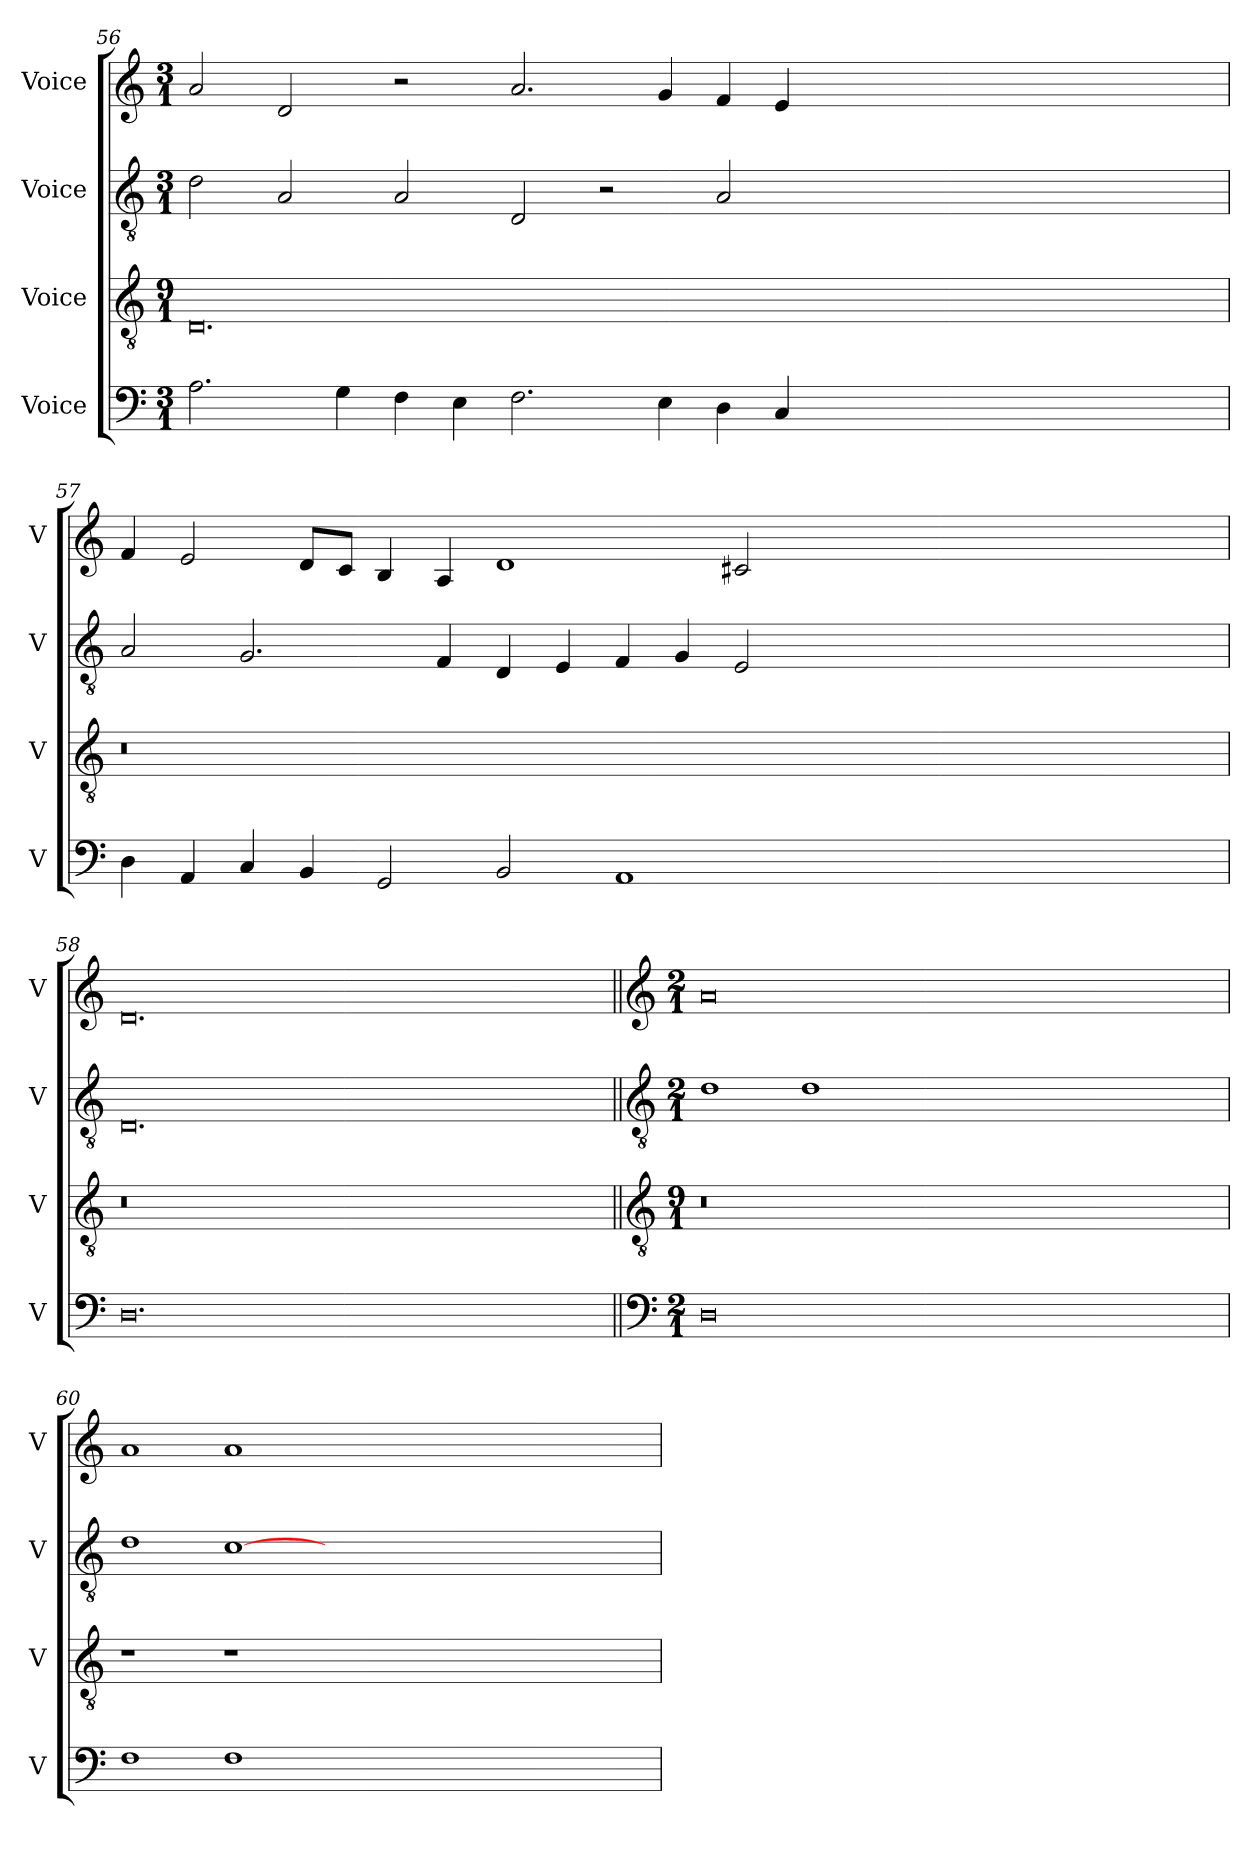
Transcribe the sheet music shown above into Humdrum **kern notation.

**kern	**kern	**kern	**kern
*part4	*part3	*part2	*part1
*staff4	*staff3	*staff2	*staff1
*I"Voice	*I"Voice	*I"Voice	*I"Voice
*I'V	*I'V	*I'V	*I'V
!!LO:PB:g=z
*clefF4	*clefGv2	*clefGv2	*clefG2
*k[]	*k[]	*k[]	*k[]
*M3/1	*M9/1	*M3/1	*M3/1
=56	=56	=56	=56
2.A\	0.D	2d\	2a/
.	.	2A/	2d/
4G\	.	.	.
4F\	.	2A/	2r
4E\	.	.	.
2.F\	.	2D/	2.a/
.	.	2r	.
4E\	.	.	4g/
4D\	.	2A/	4f/
4C/	.	.	4e/
00.ryy	00.ryy	00.ryy	00.ryy
!!LO:LB:g=z
=57	=57	=57	=57
4D\	0.r	2A/	4f/
4AA/	.	.	2e/
4C/	.	2.G/	.
4BB/	.	.	8d/L
.	.	.	8c/J
2GG/	.	.	4B/
.	.	4F/	4A/
2BB/	.	4D/	1d
.	.	4E/	.
1AA	.	4F/	.
.	.	4G/	.
.	.	2E/	2c#X/
00.ryy	00.ryy	00.ryy	00.ryy
!!LO:LB:g=z
=58	=58	=58	=58
0.D	0.r	0.D	0.d
00.ryy	00.ryy	00.ryy	00.ryy
=59||	=59||	=59||	=59||
*clefF4	*clefGv2	*clefGv2	*clefG2
*M2/1	*M9/1	*M2/1	*M2/1
0D	0r	1d	0a
.	.	1d	.
1%7ryy	1%7ryy	1%7ryy	1%7ryy
!!LO:LB:g=z
=60	=60	=60	=60
1F	1r	1d	1a
1F	1r	[1c	1a
1%7ryy	1%7ryy	1%7ryy	1%7ryy
=	=	=	=
*-	*-	*-	*-
